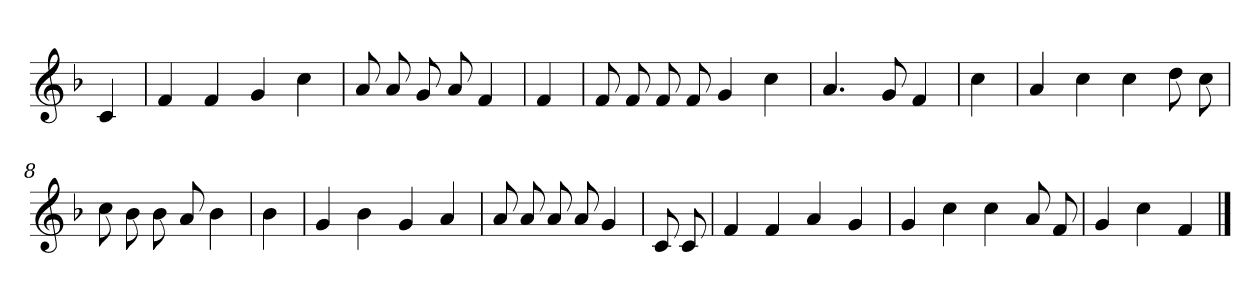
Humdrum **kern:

**kern
*part1
*staff1
*clefG2
*k[b-]
*F:
=
4c
=1
4f
4f
4g
4cc
=2
8a
8a
8g
8a
4f
=3
4f
=4
8f
8f
8f
8f
4g
4cc
=5
4.a
8g
4f
=6
4cc
=7
4a
4cc
4cc
8dd
8cc
=8
8cc
8b-
8b-
8a
4b-
=9
4b-
=10
4g
4b-
4g
4a
=11
8a
8a
8a
8a
4g
=12
8c
8c
=13
4f
4f
4a
4g
=14
4g
4cc
4cc
8a
8f
=15
4g
4cc
4f
==
*-
